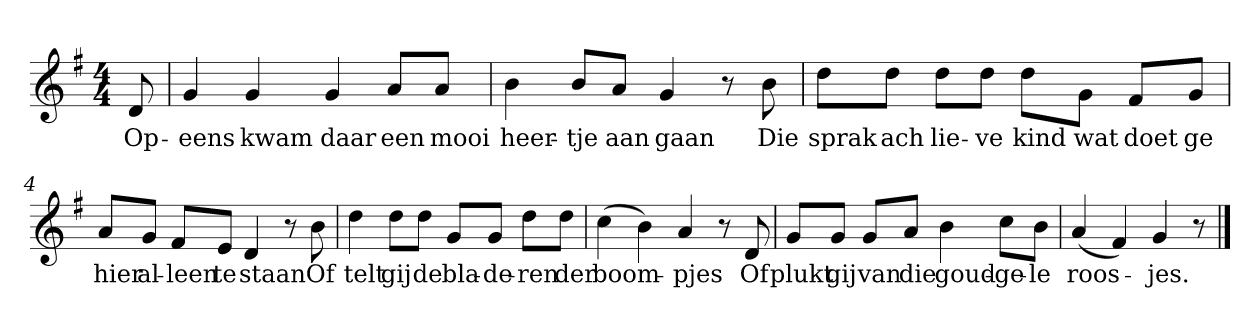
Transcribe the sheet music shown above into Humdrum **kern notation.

**kern	**text
*part1	*part1
*staff1	*staff1
*clefG2	*
*k[f#]	*
*G:	*
*M4/4	*
*MM120	*
=	=
8d	Op-
=1	=1
4g	-eens
4g	kwam
4g	daar
8a/L	een
8a/J	mooi
=2	=2
4b	heer-
8b/L	-tje
8a/J	aan
4g	gaan
8r	.
8b	Die
=3	=3
8dd\L	sprak
8dd\J	ach
8dd\L	lie-
8dd\J	-ve
8dd\L	kind
8g\J	wat
8f#/L	doet
8g/J	ge
=4	=4
8a/L	hier
8g/J	al-
8f#/L	-leen
8e/J	te
4d	staan
8r	.
8b	Of
=5	=5
4dd	telt
8dd\L	gij
8dd\J	de
8g/L	bla-
8g/J	-de-
8dd\L	-ren
8dd\J	der
=6	=6
(4cc	boom-
4b)	.
4a	-pjes
8r	.
8d	Of
=7	=7
8g/L	plukt
8g/J	gij
8g/L	van
8a/J	die
4b	goud-
8cc\L	-ge-
8b\J	-le
=8	=8
(4a	roos-
4f#)	.
4g	-jes.
8r	.
==	==
*-	*-
